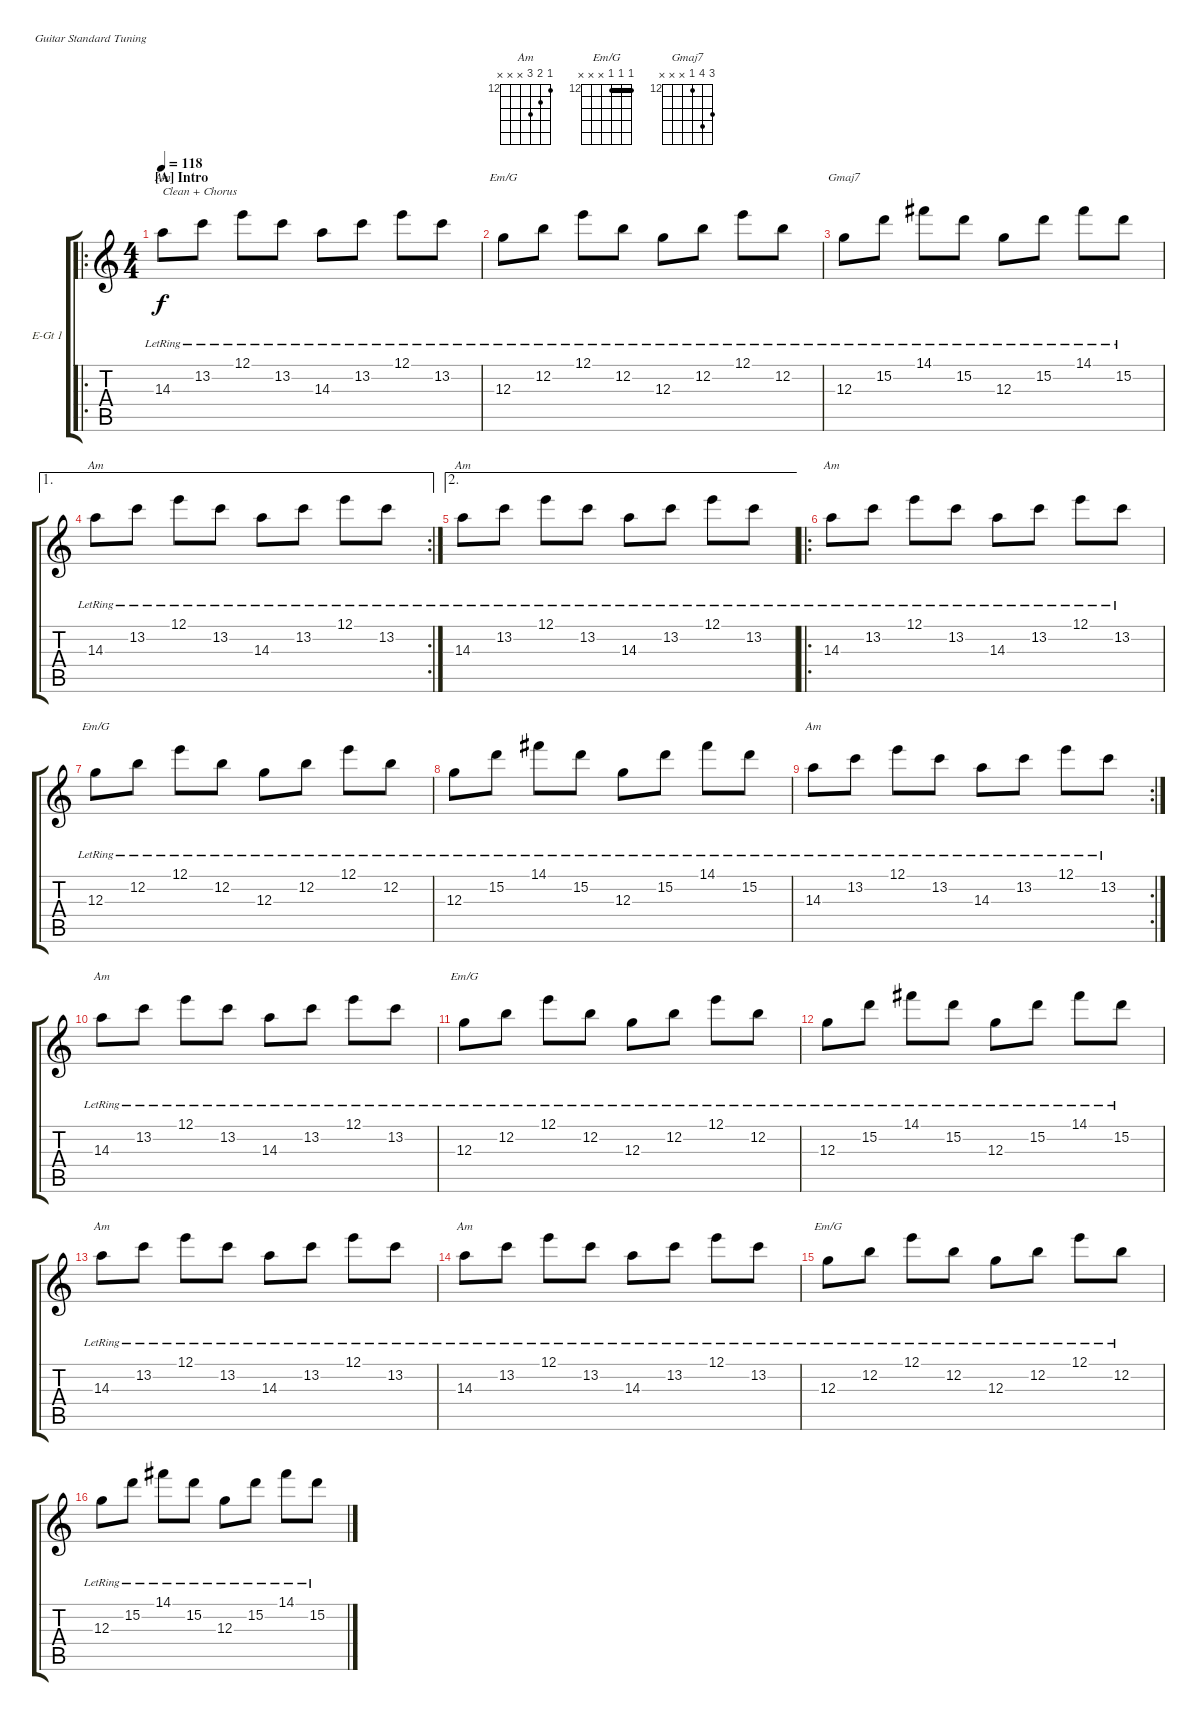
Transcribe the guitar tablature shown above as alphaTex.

\bracketExtendMode groupsimilarinstruments
\firstSystemTrackNameOrientation horizontal
\otherSystemsTrackNameOrientation horizontal
\track ("Guitar 1 (James Hetfield)" "E-Gt 1") {instrument distortionguitar}
\staff {score tabs}
\tuning (E4 B3 G3 D3 A2 E2)
\chord ("Am" 12 13 14 x x x) {firstfret 12}
\chord ("Em/G" 12 12 12 x x x) {firstfret 12 barre (12 12)}
\chord ("Gmaj7" 14 15 12 x x x) {firstfret 12}
\ro
\ts (4 4)
\section ("A" "Intro")
\tempo 118
\clef g2
\ks c
14.3{lr}.8{ch "Am" txt "Clean + Chorus" lyrics (0 "") lyrics (1 "") lyrics (2 "") lyrics (3 "") lyrics (4 "") dy f instrument distortionguitar} 13.2{lr}.8{lyrics (0 "") lyrics (1 "") lyrics (2 "") lyrics (3 "") lyrics (4 "")} 12.1{lr}.8{lyrics (0 "") lyrics (1 "") lyrics (2 "") lyrics (3 "") lyrics (4 "")} 13.2{lr}.8{lyrics (0 "") lyrics (1 "") lyrics (2 "") lyrics (3 "") lyrics (4 "")} 14.3{lr}.8{lyrics (0 "") lyrics (1 "") lyrics (2 "") lyrics (3 "") lyrics (4 "")} 13.2{lr}.8{lyrics (0 "") lyrics (1 "") lyrics (2 "") lyrics (3 "") lyrics (4 "")} 12.1{lr}.8{lyrics (0 "") lyrics (1 "") lyrics (2 "") lyrics (3 "") lyrics (4 "")} 13.2{lr}.8{lyrics (0 "") lyrics (1 "") lyrics (2 "") lyrics (3 "") lyrics (4 "")} |
12.3{lr}.8{ch "Em/G" lyrics (0 "") lyrics (1 "") lyrics (2 "") lyrics (3 "") lyrics (4 "")} 12.2{lr}.8{lyrics (0 "") lyrics (1 "") lyrics (2 "") lyrics (3 "") lyrics (4 "")} 12.1{lr}.8{lyrics (0 "") lyrics (1 "") lyrics (2 "") lyrics (3 "") lyrics (4 "")} 12.2{lr}.8{lyrics (0 "") lyrics (1 "") lyrics (2 "") lyrics (3 "") lyrics (4 "")} 12.3{lr}.8{lyrics (0 "") lyrics (1 "") lyrics (2 "") lyrics (3 "") lyrics (4 "")} 12.2{lr}.8{lyrics (0 "") lyrics (1 "") lyrics (2 "") lyrics (3 "") lyrics (4 "")} 12.1{lr}.8{lyrics (0 "") lyrics (1 "") lyrics (2 "") lyrics (3 "") lyrics (4 "")} 12.2{lr}.8{lyrics (0 "") lyrics (1 "") lyrics (2 "") lyrics (3 "") lyrics (4 "")} |
12.3{lr}.8{ch "Gmaj7" lyrics (0 "") lyrics (1 "") lyrics (2 "") lyrics (3 "") lyrics (4 "")} 15.2{lr}.8{lyrics (0 "") lyrics (1 "") lyrics (2 "") lyrics (3 "") lyrics (4 "")} 14.1{lr}.8{lyrics (0 "") lyrics (1 "") lyrics (2 "") lyrics (3 "") lyrics (4 "")} 15.2{lr}.8{lyrics (0 "") lyrics (1 "") lyrics (2 "") lyrics (3 "") lyrics (4 "")} 12.3{lr}.8{lyrics (0 "") lyrics (1 "") lyrics (2 "") lyrics (3 "") lyrics (4 "")} 15.2{lr}.8{lyrics (0 "") lyrics (1 "") lyrics (2 "") lyrics (3 "") lyrics (4 "")} 14.1{lr}.8{lyrics (0 "") lyrics (1 "") lyrics (2 "") lyrics (3 "") lyrics (4 "")} 15.2{lr}.8{lyrics (0 "") lyrics (1 "") lyrics (2 "") lyrics (3 "") lyrics (4 "")} |
\ae 1
\rc 2
14.3{lr}.8{ch "Am" lyrics (0 "") lyrics (1 "") lyrics (2 "") lyrics (3 "") lyrics (4 "")} 13.2{lr}.8{lyrics (0 "") lyrics (1 "") lyrics (2 "") lyrics (3 "") lyrics (4 "")} 12.1{lr}.8{lyrics (0 "") lyrics (1 "") lyrics (2 "") lyrics (3 "") lyrics (4 "")} 13.2{lr}.8{lyrics (0 "") lyrics (1 "") lyrics (2 "") lyrics (3 "") lyrics (4 "")} 14.3{lr}.8{lyrics (0 "") lyrics (1 "") lyrics (2 "") lyrics (3 "") lyrics (4 "")} 13.2{lr}.8{lyrics (0 "") lyrics (1 "") lyrics (2 "") lyrics (3 "") lyrics (4 "")} 12.1{lr}.8{lyrics (0 "") lyrics (1 "") lyrics (2 "") lyrics (3 "") lyrics (4 "")} 13.2{lr}.8{lyrics (0 "") lyrics (1 "") lyrics (2 "") lyrics (3 "") lyrics (4 "")} |
\ae 2
14.3{lr}.8{ch "Am" lyrics (0 "") lyrics (1 "") lyrics (2 "") lyrics (3 "") lyrics (4 "")} 13.2{lr}.8{lyrics (0 "") lyrics (1 "") lyrics (2 "") lyrics (3 "") lyrics (4 "")} 12.1{lr}.8{lyrics (0 "") lyrics (1 "") lyrics (2 "") lyrics (3 "") lyrics (4 "")} 13.2{lr}.8{lyrics (0 "") lyrics (1 "") lyrics (2 "") lyrics (3 "") lyrics (4 "")} 14.3{lr}.8{lyrics (0 "") lyrics (1 "") lyrics (2 "") lyrics (3 "") lyrics (4 "")} 13.2{lr}.8{lyrics (0 "") lyrics (1 "") lyrics (2 "") lyrics (3 "") lyrics (4 "")} 12.1{lr}.8{lyrics (0 "") lyrics (1 "") lyrics (2 "") lyrics (3 "") lyrics (4 "")} 13.2{lr}.8{lyrics (0 "") lyrics (1 "") lyrics (2 "") lyrics (3 "") lyrics (4 "")} |
\ro
14.3{lr}.8{ch "Am" lyrics (0 "") lyrics (1 "") lyrics (2 "") lyrics (3 "") lyrics (4 "")} 13.2{lr}.8{lyrics (0 "") lyrics (1 "") lyrics (2 "") lyrics (3 "") lyrics (4 "")} 12.1{lr}.8{lyrics (0 "") lyrics (1 "") lyrics (2 "") lyrics (3 "") lyrics (4 "")} 13.2{lr}.8{lyrics (0 "") lyrics (1 "") lyrics (2 "") lyrics (3 "") lyrics (4 "")} 14.3{lr}.8{lyrics (0 "") lyrics (1 "") lyrics (2 "") lyrics (3 "") lyrics (4 "")} 13.2{lr}.8{lyrics (0 "") lyrics (1 "") lyrics (2 "") lyrics (3 "") lyrics (4 "")} 12.1{lr}.8{lyrics (0 "") lyrics (1 "") lyrics (2 "") lyrics (3 "") lyrics (4 "")} 13.2{lr}.8{lyrics (0 "") lyrics (1 "") lyrics (2 "") lyrics (3 "") lyrics (4 "")} |
12.3{lr}.8{ch "Em/G" lyrics (0 "") lyrics (1 "") lyrics (2 "") lyrics (3 "") lyrics (4 "")} 12.2{lr}.8{lyrics (0 "") lyrics (1 "") lyrics (2 "") lyrics (3 "") lyrics (4 "")} 12.1{lr}.8{lyrics (0 "") lyrics (1 "") lyrics (2 "") lyrics (3 "") lyrics (4 "")} 12.2{lr}.8{lyrics (0 "") lyrics (1 "") lyrics (2 "") lyrics (3 "") lyrics (4 "")} 12.3{lr}.8{lyrics (0 "") lyrics (1 "") lyrics (2 "") lyrics (3 "") lyrics (4 "")} 12.2{lr}.8{lyrics (0 "") lyrics (1 "") lyrics (2 "") lyrics (3 "") lyrics (4 "")} 12.1{lr}.8{lyrics (0 "") lyrics (1 "") lyrics (2 "") lyrics (3 "") lyrics (4 "")} 12.2{lr}.8{lyrics (0 "") lyrics (1 "") lyrics (2 "") lyrics (3 "") lyrics (4 "")} |
12.3{lr}.8{lyrics (0 "") lyrics (1 "") lyrics (2 "") lyrics (3 "") lyrics (4 "")} 15.2{lr}.8{lyrics (0 "") lyrics (1 "") lyrics (2 "") lyrics (3 "") lyrics (4 "")} 14.1{lr}.8{lyrics (0 "") lyrics (1 "") lyrics (2 "") lyrics (3 "") lyrics (4 "")} 15.2{lr}.8{lyrics (0 "") lyrics (1 "") lyrics (2 "") lyrics (3 "") lyrics (4 "")} 12.3{lr}.8{lyrics (0 "") lyrics (1 "") lyrics (2 "") lyrics (3 "") lyrics (4 "")} 15.2{lr}.8{lyrics (0 "") lyrics (1 "") lyrics (2 "") lyrics (3 "") lyrics (4 "")} 14.1{lr}.8{lyrics (0 "") lyrics (1 "") lyrics (2 "") lyrics (3 "") lyrics (4 "")} 15.2{lr}.8{lyrics (0 "") lyrics (1 "") lyrics (2 "") lyrics (3 "") lyrics (4 "")} |
\rc 2
14.3{lr}.8{ch "Am" lyrics (0 "") lyrics (1 "") lyrics (2 "") lyrics (3 "") lyrics (4 "")} 13.2{lr}.8{lyrics (0 "") lyrics (1 "") lyrics (2 "") lyrics (3 "") lyrics (4 "")} 12.1{lr}.8{lyrics (0 "") lyrics (1 "") lyrics (2 "") lyrics (3 "") lyrics (4 "")} 13.2{lr}.8{lyrics (0 "") lyrics (1 "") lyrics (2 "") lyrics (3 "") lyrics (4 "")} 14.3{lr}.8{lyrics (0 "") lyrics (1 "") lyrics (2 "") lyrics (3 "") lyrics (4 "")} 13.2{lr}.8{lyrics (0 "") lyrics (1 "") lyrics (2 "") lyrics (3 "") lyrics (4 "")} 12.1{lr}.8{lyrics (0 "") lyrics (1 "") lyrics (2 "") lyrics (3 "") lyrics (4 "")} 13.2{lr}.8{lyrics (0 "") lyrics (1 "") lyrics (2 "") lyrics (3 "") lyrics (4 "")} |
14.3{lr}.8{ch "Am" lyrics (0 "") lyrics (1 "") lyrics (2 "") lyrics (3 "") lyrics (4 "")} 13.2{lr}.8{lyrics (0 "") lyrics (1 "") lyrics (2 "") lyrics (3 "") lyrics (4 "")} 12.1{lr}.8{lyrics (0 "") lyrics (1 "") lyrics (2 "") lyrics (3 "") lyrics (4 "")} 13.2{lr}.8{lyrics (0 "") lyrics (1 "") lyrics (2 "") lyrics (3 "") lyrics (4 "")} 14.3{lr}.8{lyrics (0 "") lyrics (1 "") lyrics (2 "") lyrics (3 "") lyrics (4 "")} 13.2{lr}.8{lyrics (0 "") lyrics (1 "") lyrics (2 "") lyrics (3 "") lyrics (4 "")} 12.1{lr}.8{lyrics (0 "") lyrics (1 "") lyrics (2 "") lyrics (3 "") lyrics (4 "")} 13.2{lr}.8{lyrics (0 "") lyrics (1 "") lyrics (2 "") lyrics (3 "") lyrics (4 "")} |
12.3{lr}.8{ch "Em/G" lyrics (0 "") lyrics (1 "") lyrics (2 "") lyrics (3 "") lyrics (4 "")} 12.2{lr}.8{lyrics (0 "") lyrics (1 "") lyrics (2 "") lyrics (3 "") lyrics (4 "")} 12.1{lr}.8{lyrics (0 "") lyrics (1 "") lyrics (2 "") lyrics (3 "") lyrics (4 "")} 12.2{lr}.8{lyrics (0 "") lyrics (1 "") lyrics (2 "") lyrics (3 "") lyrics (4 "")} 12.3{lr}.8{lyrics (0 "") lyrics (1 "") lyrics (2 "") lyrics (3 "") lyrics (4 "")} 12.2{lr}.8{lyrics (0 "") lyrics (1 "") lyrics (2 "") lyrics (3 "") lyrics (4 "")} 12.1{lr}.8{lyrics (0 "") lyrics (1 "") lyrics (2 "") lyrics (3 "") lyrics (4 "")} 12.2{lr}.8{lyrics (0 "") lyrics (1 "") lyrics (2 "") lyrics (3 "") lyrics (4 "")} |
12.3{lr}.8{lyrics (0 "") lyrics (1 "") lyrics (2 "") lyrics (3 "") lyrics (4 "")} 15.2{lr}.8{lyrics (0 "") lyrics (1 "") lyrics (2 "") lyrics (3 "") lyrics (4 "")} 14.1{lr}.8{lyrics (0 "") lyrics (1 "") lyrics (2 "") lyrics (3 "") lyrics (4 "")} 15.2{lr}.8{lyrics (0 "") lyrics (1 "") lyrics (2 "") lyrics (3 "") lyrics (4 "")} 12.3{lr}.8{lyrics (0 "") lyrics (1 "") lyrics (2 "") lyrics (3 "") lyrics (4 "")} 15.2{lr}.8{lyrics (0 "") lyrics (1 "") lyrics (2 "") lyrics (3 "") lyrics (4 "")} 14.1{lr}.8{lyrics (0 "") lyrics (1 "") lyrics (2 "") lyrics (3 "") lyrics (4 "")} 15.2{lr}.8{lyrics (0 "") lyrics (1 "") lyrics (2 "") lyrics (3 "") lyrics (4 "")} |
14.3{lr}.8{ch "Am" lyrics (0 "") lyrics (1 "") lyrics (2 "") lyrics (3 "") lyrics (4 "")} 13.2{lr}.8{lyrics (0 "") lyrics (1 "") lyrics (2 "") lyrics (3 "") lyrics (4 "")} 12.1{lr}.8{lyrics (0 "") lyrics (1 "") lyrics (2 "") lyrics (3 "") lyrics (4 "")} 13.2{lr}.8{lyrics (0 "") lyrics (1 "") lyrics (2 "") lyrics (3 "") lyrics (4 "")} 14.3{lr}.8{lyrics (0 "") lyrics (1 "") lyrics (2 "") lyrics (3 "") lyrics (4 "")} 13.2{lr}.8{lyrics (0 "") lyrics (1 "") lyrics (2 "") lyrics (3 "") lyrics (4 "")} 12.1{lr}.8{lyrics (0 "") lyrics (1 "") lyrics (2 "") lyrics (3 "") lyrics (4 "")} 13.2{lr}.8{lyrics (0 "") lyrics (1 "") lyrics (2 "") lyrics (3 "") lyrics (4 "")} |
14.3{lr}.8{ch "Am" lyrics (0 "") lyrics (1 "") lyrics (2 "") lyrics (3 "") lyrics (4 "")} 13.2{lr}.8{lyrics (0 "") lyrics (1 "") lyrics (2 "") lyrics (3 "") lyrics (4 "")} 12.1{lr}.8{lyrics (0 "") lyrics (1 "") lyrics (2 "") lyrics (3 "") lyrics (4 "")} 13.2{lr}.8{lyrics (0 "") lyrics (1 "") lyrics (2 "") lyrics (3 "") lyrics (4 "")} 14.3{lr}.8{lyrics (0 "") lyrics (1 "") lyrics (2 "") lyrics (3 "") lyrics (4 "")} 13.2{lr}.8{lyrics (0 "") lyrics (1 "") lyrics (2 "") lyrics (3 "") lyrics (4 "")} 12.1{lr}.8{lyrics (0 "") lyrics (1 "") lyrics (2 "") lyrics (3 "") lyrics (4 "")} 13.2{lr}.8{lyrics (0 "") lyrics (1 "") lyrics (2 "") lyrics (3 "") lyrics (4 "")} |
12.3{lr}.8{ch "Em/G" lyrics (0 "") lyrics (1 "") lyrics (2 "") lyrics (3 "") lyrics (4 "")} 12.2{lr}.8{lyrics (0 "") lyrics (1 "") lyrics (2 "") lyrics (3 "") lyrics (4 "")} 12.1{lr}.8{lyrics (0 "") lyrics (1 "") lyrics (2 "") lyrics (3 "") lyrics (4 "")} 12.2{lr}.8{lyrics (0 "") lyrics (1 "") lyrics (2 "") lyrics (3 "") lyrics (4 "")} 12.3{lr}.8{lyrics (0 "") lyrics (1 "") lyrics (2 "") lyrics (3 "") lyrics (4 "")} 12.2{lr}.8{lyrics (0 "") lyrics (1 "") lyrics (2 "") lyrics (3 "") lyrics (4 "")} 12.1{lr}.8{lyrics (0 "") lyrics (1 "") lyrics (2 "") lyrics (3 "") lyrics (4 "")} 12.2{lr}.8{lyrics (0 "") lyrics (1 "") lyrics (2 "") lyrics (3 "") lyrics (4 "")} |
12.3{lr}.8{lyrics (0 "") lyrics (1 "") lyrics (2 "") lyrics (3 "") lyrics (4 "")} 15.2{lr}.8{lyrics (0 "") lyrics (1 "") lyrics (2 "") lyrics (3 "") lyrics (4 "")} 14.1{lr}.8{lyrics (0 "") lyrics (1 "") lyrics (2 "") lyrics (3 "") lyrics (4 "")} 15.2{lr}.8{lyrics (0 "") lyrics (1 "") lyrics (2 "") lyrics (3 "") lyrics (4 "")} 12.3{lr}.8{lyrics (0 "") lyrics (1 "") lyrics (2 "") lyrics (3 "") lyrics (4 "")} 15.2{lr}.8{lyrics (0 "") lyrics (1 "") lyrics (2 "") lyrics (3 "") lyrics (4 "")} 14.1{lr}.8{lyrics (0 "") lyrics (1 "") lyrics (2 "") lyrics (3 "") lyrics (4 "")} 15.2{lr}.8{lyrics (0 "") lyrics (1 "") lyrics (2 "") lyrics (3 "") lyrics (4 "")}
